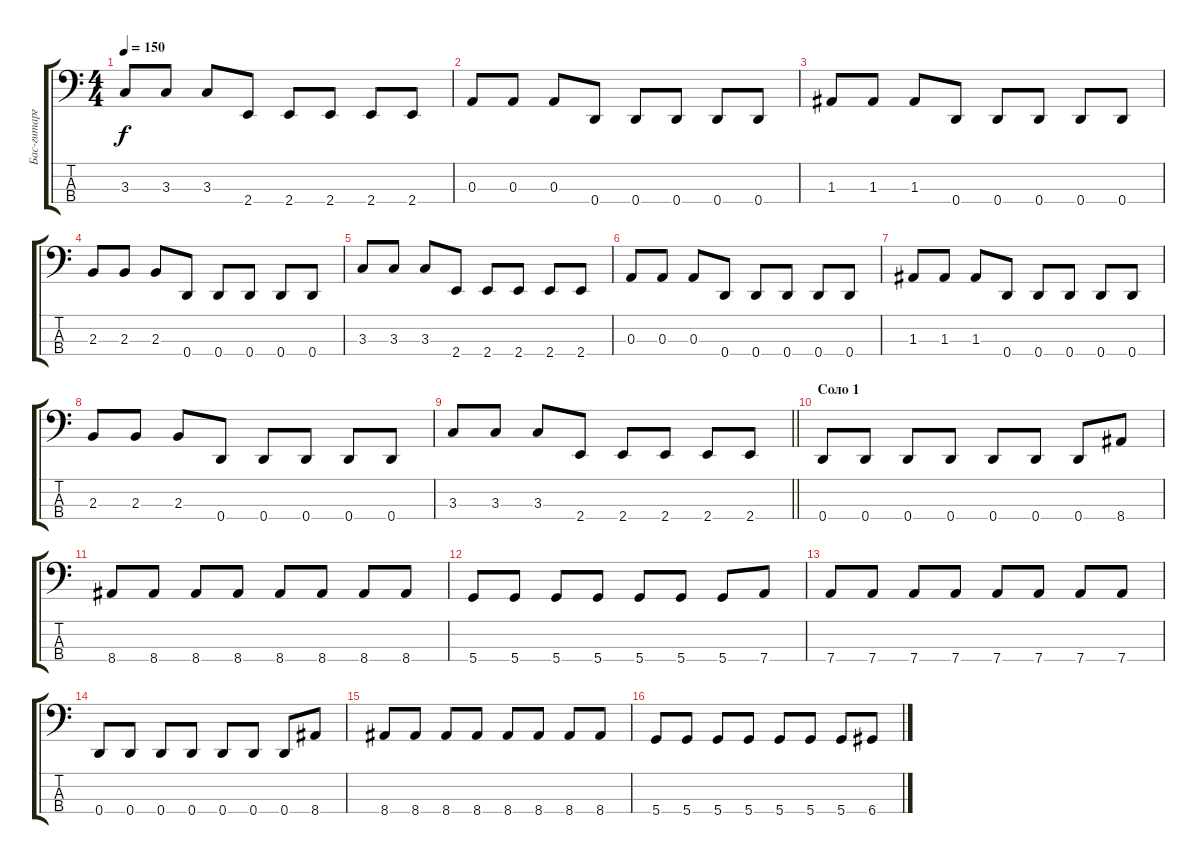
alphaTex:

\track ("Бас-гитарга" "Бас-гитарг") {instrument electricbasspick}
\staff {score tabs}
\tuning (G2 D2 A1 D1) {hide}
\ts (4 4)
\tempo 150
\clef f4
\ks c
3.3.8{dy f} 3.3.8 3.3.8 2.4.8 2.4.8 2.4.8 2.4.8 2.4.8 |
0.3.8 0.3.8 0.3.8 0.4.8 0.4.8 0.4.8 0.4.8 0.4.8 |
1.3.8 1.3.8 1.3.8 0.4.8 0.4.8 0.4.8 0.4.8 0.4.8 |
2.3.8 2.3.8 2.3.8 0.4.8 0.4.8 0.4.8 0.4.8 0.4.8 |
3.3.8 3.3.8 3.3.8 2.4.8 2.4.8 2.4.8 2.4.8 2.4.8 |
0.3.8 0.3.8 0.3.8 0.4.8 0.4.8 0.4.8 0.4.8 0.4.8 |
1.3.8 1.3.8 1.3.8 0.4.8 0.4.8 0.4.8 0.4.8 0.4.8 |
2.3.8 2.3.8 2.3.8 0.4.8 0.4.8 0.4.8 0.4.8 0.4.8 |
\barLineRight lightlight
3.3.8 3.3.8 3.3.8 2.4.8 2.4.8 2.4.8 2.4.8 2.4.8 |
\section ("" "Соло 1")
0.4.8 0.4.8 0.4.8 0.4.8 0.4.8 0.4.8 0.4.8 8.4.8 |
8.4.8 8.4.8 8.4.8 8.4.8 8.4.8 8.4.8 8.4.8 8.4.8 |
5.4.8 5.4.8 5.4.8 5.4.8 5.4.8 5.4.8 5.4.8 7.4.8 |
7.4.8 7.4.8 7.4.8 7.4.8 7.4.8 7.4.8 7.4.8 7.4.8 |
0.4.8 0.4.8 0.4.8 0.4.8 0.4.8 0.4.8 0.4.8 8.4.8 |
8.4.8 8.4.8 8.4.8 8.4.8 8.4.8 8.4.8 8.4.8 8.4.8 |
5.4.8 5.4.8 5.4.8 5.4.8 5.4.8 5.4.8 5.4.8 6.4.8
